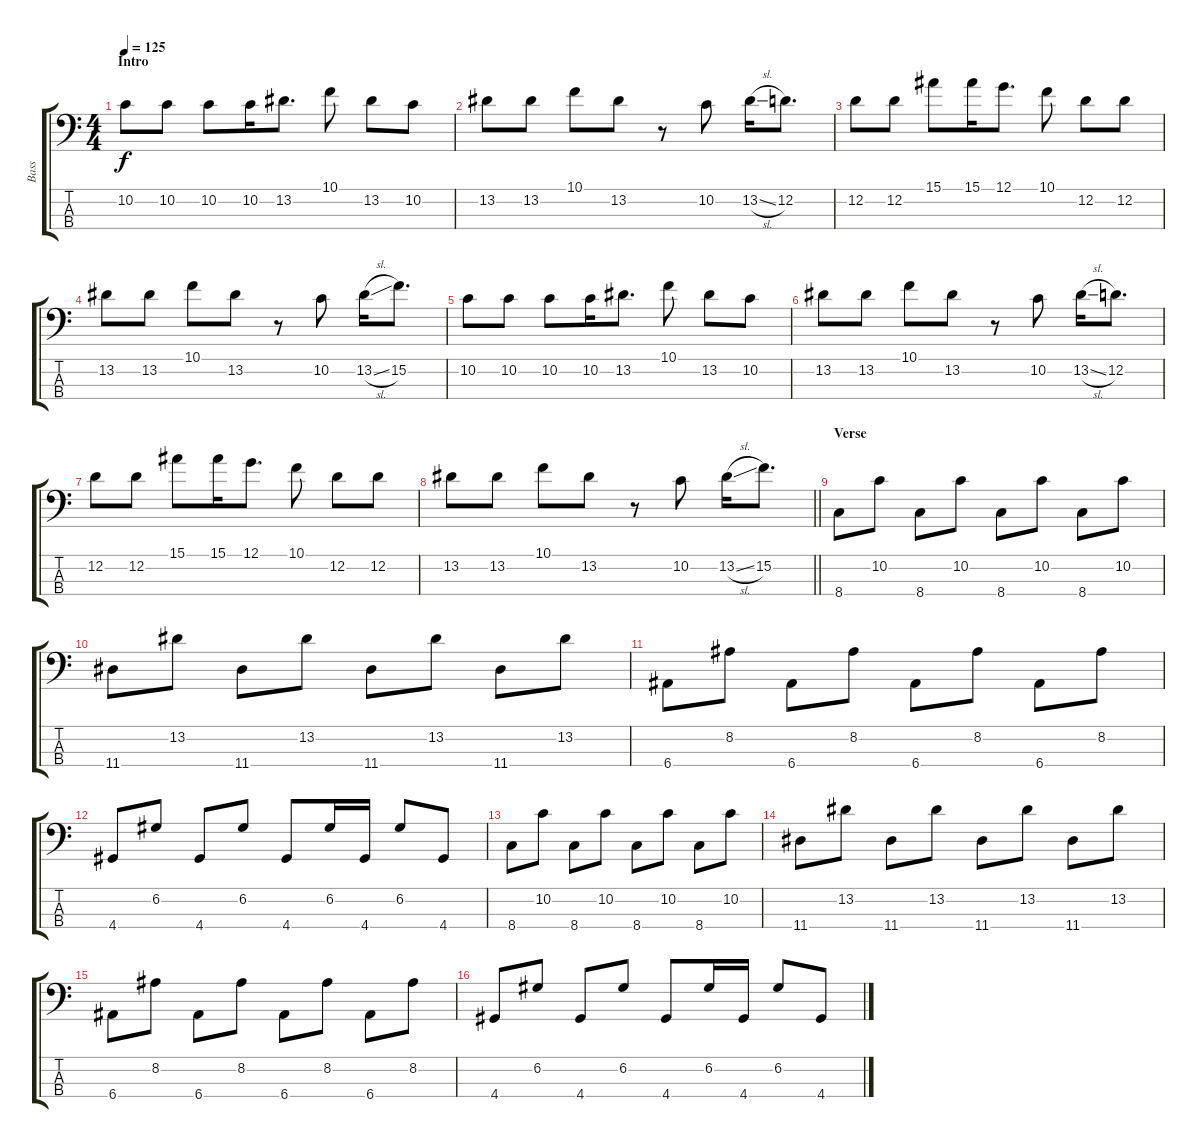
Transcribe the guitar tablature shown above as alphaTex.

\track ("Bass" "Bass") {instrument electricbassfinger}
\staff {score tabs}
\tuning (G2 D2 A1 E1) {hide}
\ts (4 4)
\section ("" "Intro")
\tempo 125
\clef f4
\ks c
10.2.8{dy f} 10.2.8 10.2.8 10.2.16 13.2.8{d} 10.1.8 13.2.8 10.2.8 |
13.2.8 13.2.8 10.1.8 13.2.8 r.8 10.2.8 13.2{sl}.16 12.2.8{d} |
12.2.8 12.2.8 15.1.8 15.1.16 12.1.8{d} 10.1.8 12.2.8 12.2.8 |
13.2.8 13.2.8 10.1.8 13.2.8 r.8 10.2.8 13.2{sl}.16 15.2.8{d} |
10.2.8 10.2.8 10.2.8 10.2.16 13.2.8{d} 10.1.8 13.2.8 10.2.8 |
13.2.8 13.2.8 10.1.8 13.2.8 r.8 10.2.8 13.2{sl}.16 12.2.8{d} |
12.2.8 12.2.8 15.1.8 15.1.16 12.1.8{d} 10.1.8 12.2.8 12.2.8 |
\barLineRight lightlight
13.2.8 13.2.8 10.1.8 13.2.8 r.8 10.2.8 13.2{sl}.16 15.2.8{d} |
\section ("" "Verse")
8.4.8 10.2.8 8.4.8 10.2.8 8.4.8 10.2.8 8.4.8 10.2.8 |
11.4.8 13.2.8 11.4.8 13.2.8 11.4.8 13.2.8 11.4.8 13.2.8 |
6.4.8 8.2.8 6.4.8 8.2.8 6.4.8 8.2.8 6.4.8 8.2.8 |
4.4.8 6.2.8 4.4.8 6.2.8 4.4.8 6.2.16 4.4.16 6.2.8 4.4.8 |
8.4.8 10.2.8 8.4.8 10.2.8 8.4.8 10.2.8 8.4.8 10.2.8 |
11.4.8 13.2.8 11.4.8 13.2.8 11.4.8 13.2.8 11.4.8 13.2.8 |
6.4.8 8.2.8 6.4.8 8.2.8 6.4.8 8.2.8 6.4.8 8.2.8 |
4.4.8 6.2.8 4.4.8 6.2.8 4.4.8 6.2.16 4.4.16 6.2.8 4.4.8
